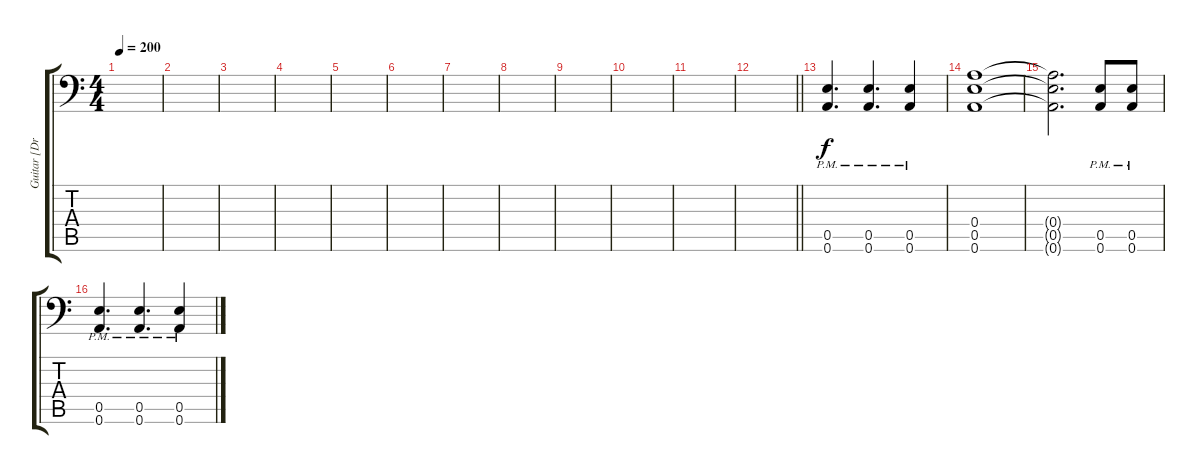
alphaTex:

\track ("Guitar [Drop A]" "Guitar [Dr") {instrument distortionguitar}
\staff {score tabs}
\tuning (B3 Gb3 D3 A2 E2 A1) {hide}
\ts (4 4)
\tempo 200
\clef f4
\ks c
|
|
|
|
|
|
|
|
|
|
|
\barLineRight lightlight
|
\section ("" "")
(0.5{pm} 0.6{pm}).4{d} (0.5{pm} 0.6{pm}).4{d} (0.5{pm} 0.6{pm}).4 |
(0.4 0.5 0.6).1 |
(0.4{t} 0.5{t} 0.6{t}).2{d} (0.5{pm} 0.6{pm}).8 (0.5{pm} 0.6{pm}).8 |
(0.5{pm} 0.6{pm}).4{d} (0.5{pm} 0.6{pm}).4{d} (0.5{pm} 0.6{pm}).4
